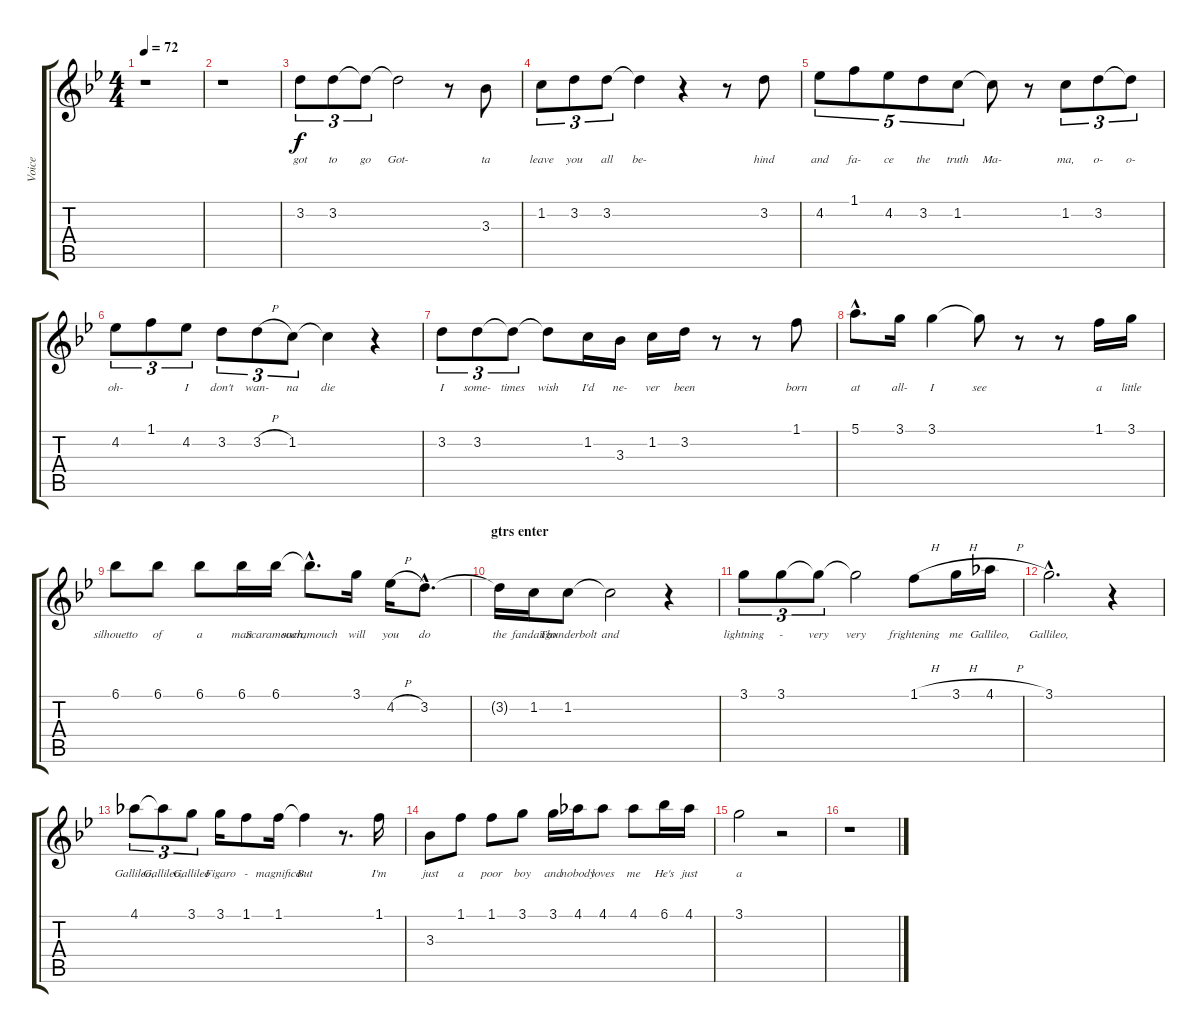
\track ("Voice" "Voice") {instrument flute}
\staff {score tabs}
\tuning (E5 B4 G4 D4 A3 E3) {hide}
\ts (4 4)
\tempo 72
\clef g2
\ks bb
r.1{dy f} |
r.1 |
3.2.8{tu (3 2) lyrics (0 "got") lyrics (1 "") lyrics (2 "") lyrics (3 "") lyrics (4 "")} 3.2.8{tu (3 2) lyrics (0 "to") lyrics (1 "") lyrics (2 "") lyrics (3 "") lyrics (4 "")} 3.2{t}.8{tu (3 2) lyrics (0 "go") lyrics (1 "") lyrics (2 "") lyrics (3 "") lyrics (4 "")} 3.2{t}.2{lyrics (0 "Got-") lyrics (1 "") lyrics (2 "") lyrics (3 "") lyrics (4 "")} r.8 3.3.8{lyrics (0 "ta") lyrics (1 "") lyrics (2 "") lyrics (3 "") lyrics (4 "")} |
1.2.8{tu (3 2) lyrics (0 "leave") lyrics (1 "") lyrics (2 "") lyrics (3 "") lyrics (4 "")} 3.2.8{tu (3 2) lyrics (0 "you") lyrics (1 "") lyrics (2 "") lyrics (3 "") lyrics (4 "")} 3.2.8{tu (3 2) lyrics (0 "all") lyrics (1 "") lyrics (2 "") lyrics (3 "") lyrics (4 "")} 3.2{t}.4{lyrics (0 "be-") lyrics (1 "") lyrics (2 "") lyrics (3 "") lyrics (4 "")} r.4 r.8 3.2.8{lyrics (0 "hind") lyrics (1 "") lyrics (2 "") lyrics (3 "") lyrics (4 "")} |
4.2.8{tu (5 4) lyrics (0 "and") lyrics (1 "") lyrics (2 "") lyrics (3 "") lyrics (4 "")} 1.1.8{tu (5 4) lyrics (0 "fa-") lyrics (1 "") lyrics (2 "") lyrics (3 "") lyrics (4 "")} 4.2.8{tu (5 4) lyrics (0 "ce") lyrics (1 "") lyrics (2 "") lyrics (3 "") lyrics (4 "")} 3.2.8{tu (5 4) lyrics (0 "the") lyrics (1 "") lyrics (2 "") lyrics (3 "") lyrics (4 "")} 1.2.8{tu (5 4) lyrics (0 "truth") lyrics (1 "") lyrics (2 "") lyrics (3 "") lyrics (4 "")} 1.2{t}.8{lyrics (0 "Ma-") lyrics (1 "") lyrics (2 "") lyrics (3 "") lyrics (4 "")} r.8 1.2.8{tu (3 2) lyrics (0 "ma,") lyrics (1 "") lyrics (2 "") lyrics (3 "") lyrics (4 "")} 3.2.8{tu (3 2) lyrics (0 "o-") lyrics (1 "") lyrics (2 "") lyrics (3 "") lyrics (4 "")} 3.2{t}.8{tu (3 2) lyrics (0 "o-") lyrics (1 "") lyrics (2 "") lyrics (3 "") lyrics (4 "")} |
4.2.8{tu (3 2) lyrics (0 "oh-") lyrics (1 "") lyrics (2 "") lyrics (3 "") lyrics (4 "")} 1.1.8{tu (3 2) lyrics (0 "") lyrics (1 "") lyrics (2 "") lyrics (3 "") lyrics (4 "")} 4.2.8{tu (3 2) lyrics (0 "I") lyrics (1 "") lyrics (2 "") lyrics (3 "") lyrics (4 "")} 3.2.8{tu (3 2) lyrics (0 "don't") lyrics (1 "") lyrics (2 "") lyrics (3 "") lyrics (4 "")} 3.2{h}.8{tu (3 2) lyrics (0 "wan-") lyrics (1 "") lyrics (2 "") lyrics (3 "") lyrics (4 "")} 1.2.8{tu (3 2) lyrics (0 "na") lyrics (1 "") lyrics (2 "") lyrics (3 "") lyrics (4 "")} 1.2{t}.4{lyrics (0 "die") lyrics (1 "") lyrics (2 "") lyrics (3 "") lyrics (4 "")} r.4 |
3.2.8{tu (3 2) lyrics (0 "I") lyrics (1 "") lyrics (2 "") lyrics (3 "") lyrics (4 "")} 3.2.8{tu (3 2) lyrics (0 "some-") lyrics (1 "") lyrics (2 "") lyrics (3 "") lyrics (4 "")} 3.2{t}.8{tu (3 2) lyrics (0 "times") lyrics (1 "") lyrics (2 "") lyrics (3 "") lyrics (4 "")} 3.2{t}.8{lyrics (0 "wish") lyrics (1 "") lyrics (2 "") lyrics (3 "") lyrics (4 "")} 1.2.16{lyrics (0 "I'd") lyrics (1 "") lyrics (2 "") lyrics (3 "") lyrics (4 "")} 3.3.16{lyrics (0 "ne-") lyrics (1 "") lyrics (2 "") lyrics (3 "") lyrics (4 "")} 1.2.16{lyrics (0 "ver") lyrics (1 "") lyrics (2 "") lyrics (3 "") lyrics (4 "")} 3.2.16{lyrics (0 "been") lyrics (1 "") lyrics (2 "") lyrics (3 "") lyrics (4 "")} r.8 r.8 1.1.8{lyrics (0 "born") lyrics (1 "") lyrics (2 "") lyrics (3 "") lyrics (4 "")} |
5.1{hac}.8{d lyrics (0 "at") lyrics (1 "") lyrics (2 "") lyrics (3 "") lyrics (4 "")} 3.1.16{lyrics (0 "all-") lyrics (1 "") lyrics (2 "") lyrics (3 "") lyrics (4 "")} 3.1.4{lyrics (0 "I") lyrics (1 "") lyrics (2 "") lyrics (3 "") lyrics (4 "")} 3.1{t}.8{lyrics (0 "see") lyrics (1 "") lyrics (2 "") lyrics (3 "") lyrics (4 "")} r.8 r.8 1.1.16{lyrics (0 "a") lyrics (1 "") lyrics (2 "") lyrics (3 "") lyrics (4 "")} 3.1.16{lyrics (0 "little") lyrics (1 "") lyrics (2 "") lyrics (3 "") lyrics (4 "")} |
6.1.8{lyrics (0 "silhouetto") lyrics (1 "") lyrics (2 "") lyrics (3 "") lyrics (4 "")} 6.1.8{lyrics (0 "of") lyrics (1 "") lyrics (2 "") lyrics (3 "") lyrics (4 "")} 6.1.8{lyrics (0 "a") lyrics (1 "") lyrics (2 "") lyrics (3 "") lyrics (4 "")} 6.1.16{lyrics (0 "man") lyrics (1 "") lyrics (2 "") lyrics (3 "") lyrics (4 "")} 6.1.16{lyrics (0 "Scaramouch,") lyrics (1 "") lyrics (2 "") lyrics (3 "") lyrics (4 "")} 6.1{hac t}.8{d lyrics (0 "scaramouch") lyrics (1 "") lyrics (2 "") lyrics (3 "") lyrics (4 "")} 3.1.16{lyrics (0 "will") lyrics (1 "") lyrics (2 "") lyrics (3 "") lyrics (4 "")} 4.2{h}.16{lyrics (0 "you") lyrics (1 "") lyrics (2 "") lyrics (3 "") lyrics (4 "")} 3.2{hac}.8{d lyrics (0 "do") lyrics (1 "") lyrics (2 "") lyrics (3 "") lyrics (4 "")} |
\section ("" "gtrs enter")
3.2{t}.16{lyrics (0 "the") lyrics (1 "") lyrics (2 "") lyrics (3 "") lyrics (4 "")} 1.2.16{lyrics (0 "fandango") lyrics (1 "") lyrics (2 "") lyrics (3 "") lyrics (4 "")} 1.2.8{lyrics (0 "Thunderbolt") lyrics (1 "") lyrics (2 "") lyrics (3 "") lyrics (4 "")} 1.2{t}.2{lyrics (0 "and") lyrics (1 "") lyrics (2 "") lyrics (3 "") lyrics (4 "")} r.4 |
3.1.8{tu (3 2) lyrics (0 "lightning") lyrics (1 "") lyrics (2 "") lyrics (3 "") lyrics (4 "")} 3.1.8{tu (3 2) lyrics (0 "-") lyrics (1 "") lyrics (2 "") lyrics (3 "") lyrics (4 "")} 3.1{t}.8{tu (3 2) lyrics (0 "very") lyrics (1 "") lyrics (2 "") lyrics (3 "") lyrics (4 "")} 3.1{t}.2{lyrics (0 "very") lyrics (1 "") lyrics (2 "") lyrics (3 "") lyrics (4 "")} 1.1{h}.8{lyrics (0 "frightening") lyrics (1 "") lyrics (2 "") lyrics (3 "") lyrics (4 "")} 3.1{h}.16{lyrics (0 "me") lyrics (1 "") lyrics (2 "") lyrics (3 "") lyrics (4 "")} 4.1{h}.16{lyrics (0 "Gallileo,") lyrics (1 "") lyrics (2 "") lyrics (3 "") lyrics (4 "")} |
3.1{hac}.2{d lyrics (0 "Gallileo,") lyrics (1 "") lyrics (2 "") lyrics (3 "") lyrics (4 "")} r.4 |
4.1.8{tu (3 2) lyrics (0 "Gallileo,") lyrics (1 "") lyrics (2 "") lyrics (3 "") lyrics (4 "")} 4.1{t}.8{tu (3 2) lyrics (0 "Gallileo,") lyrics (1 "") lyrics (2 "") lyrics (3 "") lyrics (4 "")} 3.1.8{tu (3 2) lyrics (0 "Gallileo") lyrics (1 "") lyrics (2 "") lyrics (3 "") lyrics (4 "")} 3.1.16{lyrics (0 "Figaro") lyrics (1 "") lyrics (2 "") lyrics (3 "") lyrics (4 "")} 1.1.8{lyrics (0 "-") lyrics (1 "") lyrics (2 "") lyrics (3 "") lyrics (4 "")} 1.1.16{lyrics (0 "magnifico") lyrics (1 "") lyrics (2 "") lyrics (3 "") lyrics (4 "")} 1.1{t}.4{lyrics (0 "But") lyrics (1 "") lyrics (2 "") lyrics (3 "") lyrics (4 "")} r.8{d} 1.1.16{lyrics (0 "I'm") lyrics (1 "") lyrics (2 "") lyrics (3 "") lyrics (4 "")} |
3.3.8{lyrics (0 "just") lyrics (1 "") lyrics (2 "") lyrics (3 "") lyrics (4 "")} 1.1.8{lyrics (0 "a") lyrics (1 "") lyrics (2 "") lyrics (3 "") lyrics (4 "")} 1.1.8{lyrics (0 "poor") lyrics (1 "") lyrics (2 "") lyrics (3 "") lyrics (4 "")} 3.1.8{lyrics (0 "boy") lyrics (1 "") lyrics (2 "") lyrics (3 "") lyrics (4 "")} 3.1.16{lyrics (0 "and") lyrics (1 "") lyrics (2 "") lyrics (3 "") lyrics (4 "")} 4.1.16{lyrics (0 "nobody") lyrics (1 "") lyrics (2 "") lyrics (3 "") lyrics (4 "")} 4.1.8{lyrics (0 "loves") lyrics (1 "") lyrics (2 "") lyrics (3 "") lyrics (4 "")} 4.1.8{lyrics (0 "me") lyrics (1 "") lyrics (2 "") lyrics (3 "") lyrics (4 "")} 6.1.16{lyrics (0 "He's") lyrics (1 "") lyrics (2 "") lyrics (3 "") lyrics (4 "")} 4.1.16{lyrics (0 "just") lyrics (1 "") lyrics (2 "") lyrics (3 "") lyrics (4 "")} |
3.1.2{lyrics (0 "a") lyrics (1 "") lyrics (2 "") lyrics (3 "") lyrics (4 "")} r.2 |
r.1
